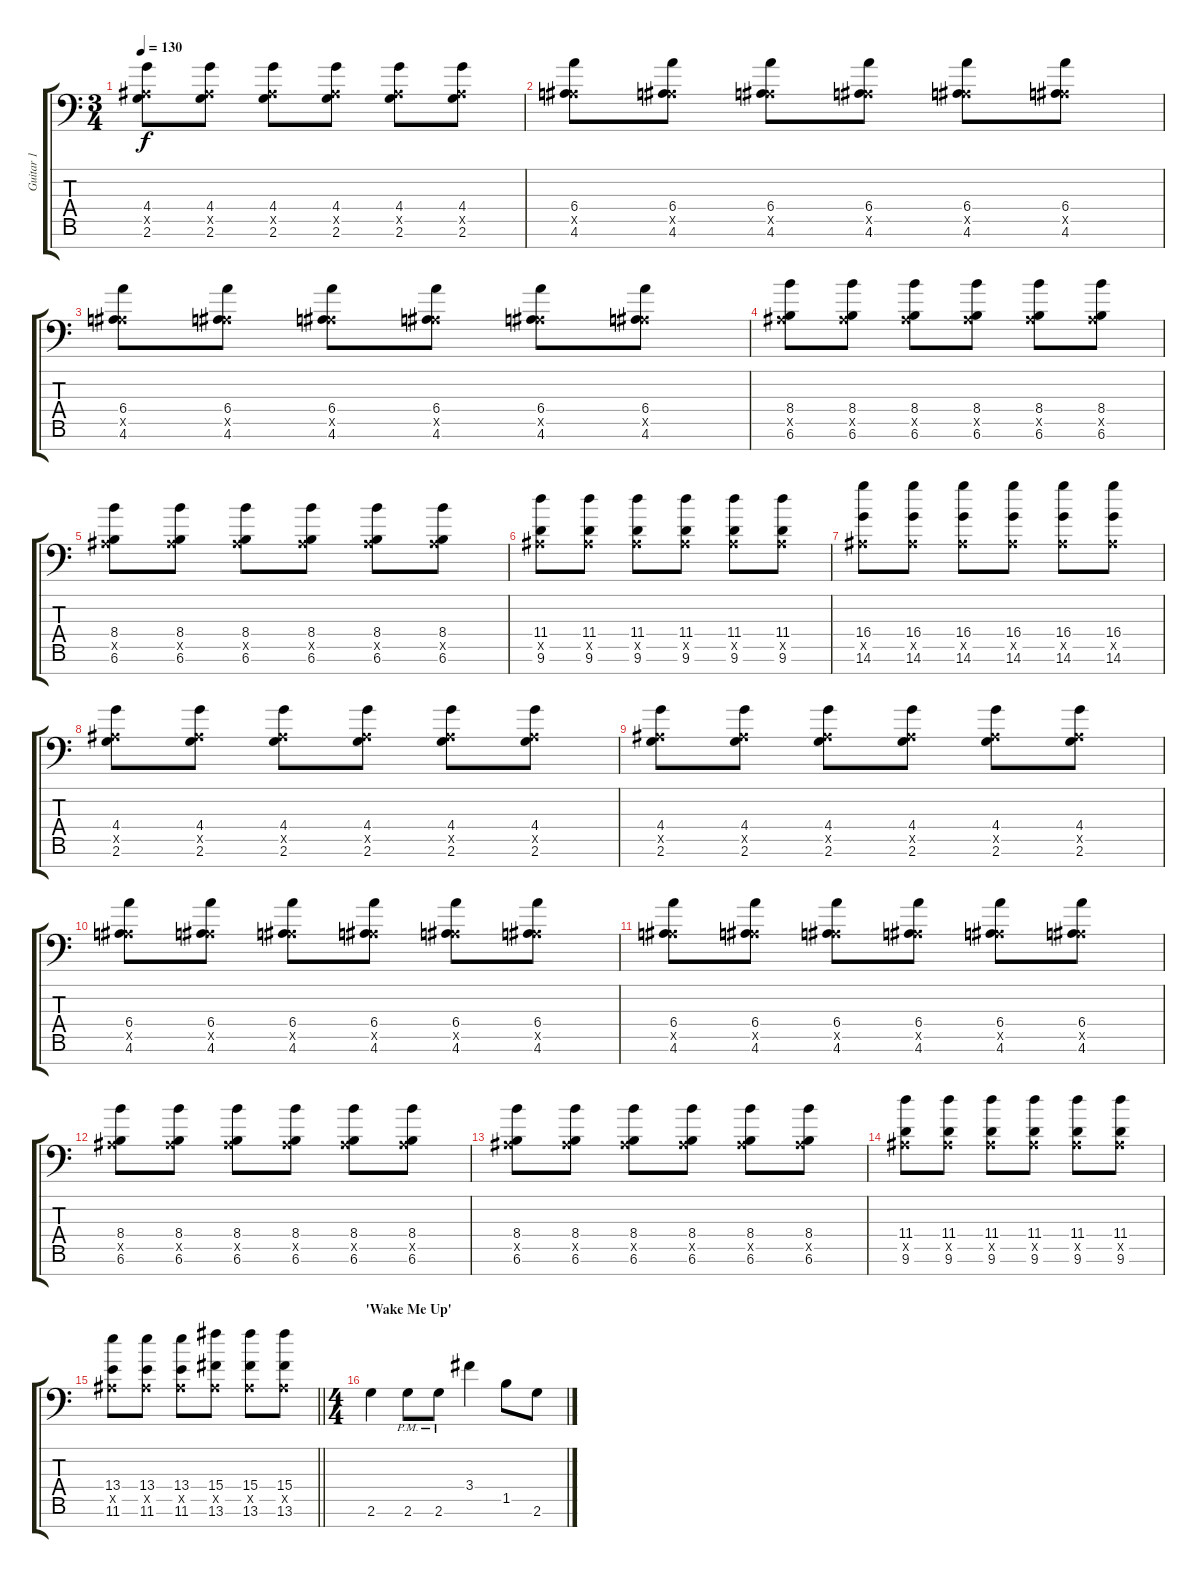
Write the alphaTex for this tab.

\track ("Guitar 1" "Guitar 1") {instrument distortionguitar}
\staff {score tabs}
\tuning (Eb4 Bb3 Gb3 Eb3 Bb2 F2 Ab1) {hide}
\ts (3 4)
\tempo 130
\clef f4
\ks c
(4.4 0.5{x} 2.6).8{dy f} (4.4 0.5{x} 2.6).8 (4.4 0.5{x} 2.6).8 (4.4 0.5{x} 2.6).8 (4.4 0.5{x} 2.6).8 (4.4 0.5{x} 2.6).8 |
(6.4 0.5{x} 4.6).8 (6.4 0.5{x} 4.6).8 (6.4 0.5{x} 4.6).8 (6.4 0.5{x} 4.6).8 (6.4 0.5{x} 4.6).8 (6.4 0.5{x} 4.6).8 |
(6.4 0.5{x} 4.6).8 (6.4 0.5{x} 4.6).8 (6.4 0.5{x} 4.6).8 (6.4 0.5{x} 4.6).8 (6.4 0.5{x} 4.6).8 (6.4 0.5{x} 4.6).8 |
(8.4 0.5{x} 6.6).8 (8.4 0.5{x} 6.6).8 (8.4 0.5{x} 6.6).8 (8.4 0.5{x} 6.6).8 (8.4 0.5{x} 6.6).8 (8.4 0.5{x} 6.6).8 |
(8.4 0.5{x} 6.6).8 (8.4 0.5{x} 6.6).8 (8.4 0.5{x} 6.6).8 (8.4 0.5{x} 6.6).8 (8.4 0.5{x} 6.6).8 (8.4 0.5{x} 6.6).8 |
(11.4 0.5{x} 9.6).8 (11.4 0.5{x} 9.6).8 (11.4 0.5{x} 9.6).8 (11.4 0.5{x} 9.6).8 (11.4 0.5{x} 9.6).8 (11.4 0.5{x} 9.6).8 |
(16.4 0.5{x} 14.6).8 (16.4 0.5{x} 14.6).8 (16.4 0.5{x} 14.6).8 (16.4 0.5{x} 14.6).8 (16.4 0.5{x} 14.6).8 (16.4 0.5{x} 14.6).8 |
(4.4 0.5{x} 2.6).8 (4.4 0.5{x} 2.6).8 (4.4 0.5{x} 2.6).8 (4.4 0.5{x} 2.6).8 (4.4 0.5{x} 2.6).8 (4.4 0.5{x} 2.6).8 |
(4.4 0.5{x} 2.6).8 (4.4 0.5{x} 2.6).8 (4.4 0.5{x} 2.6).8 (4.4 0.5{x} 2.6).8 (4.4 0.5{x} 2.6).8 (4.4 0.5{x} 2.6).8 |
(6.4 0.5{x} 4.6).8 (6.4 0.5{x} 4.6).8 (6.4 0.5{x} 4.6).8 (6.4 0.5{x} 4.6).8 (6.4 0.5{x} 4.6).8 (6.4 0.5{x} 4.6).8 |
(6.4 0.5{x} 4.6).8 (6.4 0.5{x} 4.6).8 (6.4 0.5{x} 4.6).8 (6.4 0.5{x} 4.6).8 (6.4 0.5{x} 4.6).8 (6.4 0.5{x} 4.6).8 |
(8.4 0.5{x} 6.6).8 (8.4 0.5{x} 6.6).8 (8.4 0.5{x} 6.6).8 (8.4 0.5{x} 6.6).8 (8.4 0.5{x} 6.6).8 (8.4 0.5{x} 6.6).8 |
(8.4 0.5{x} 6.6).8 (8.4 0.5{x} 6.6).8 (8.4 0.5{x} 6.6).8 (8.4 0.5{x} 6.6).8 (8.4 0.5{x} 6.6).8 (8.4 0.5{x} 6.6).8 |
(11.4 0.5{x} 9.6).8 (11.4 0.5{x} 9.6).8 (11.4 0.5{x} 9.6).8 (11.4 0.5{x} 9.6).8 (11.4 0.5{x} 9.6).8 (11.4 0.5{x} 9.6).8 |
\barLineRight lightlight
(13.4 0.5{x} 11.6).8 (13.4 0.5{x} 11.6).8 (13.4 0.5{x} 11.6).8 (15.4 0.5{x} 13.6).8 (15.4 0.5{x} 13.6).8 (15.4 0.5{x} 13.6).8 |
\ts (4 4)
\section ("" "'Wake Me Up'")
2.6.4 2.6{pm}.8 2.6{pm}.8 3.4.4 1.5.8 2.6.8
